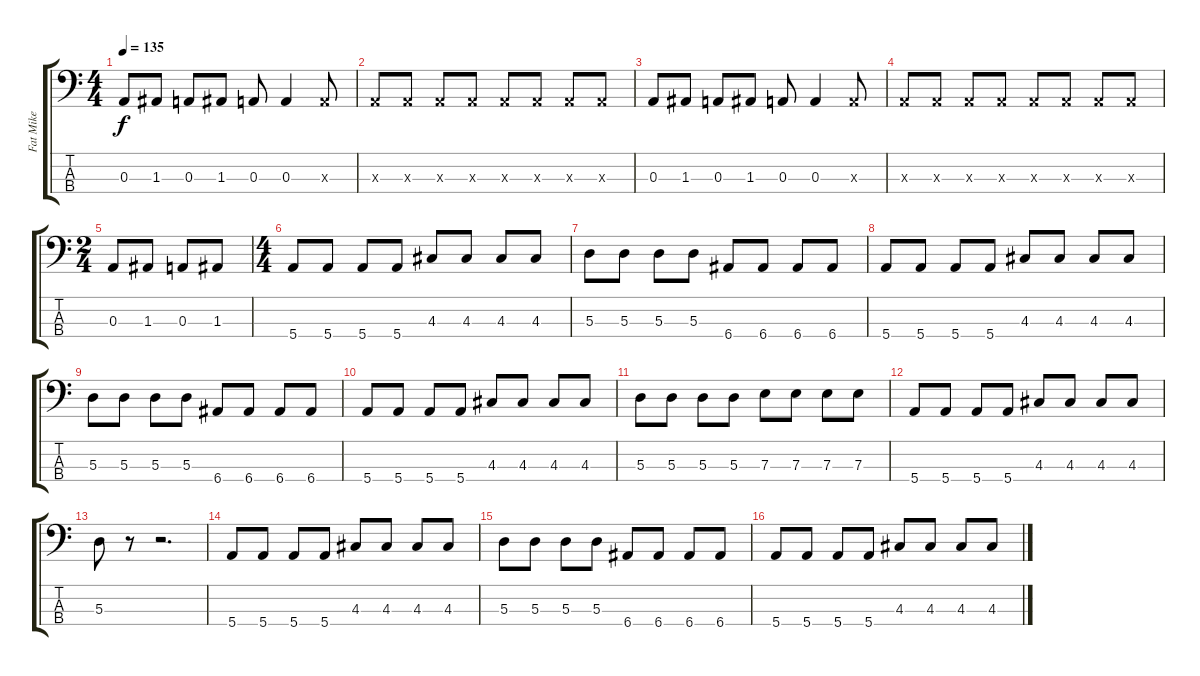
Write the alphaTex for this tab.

\track ("Fat Mike" "Fat Mike") {instrument electricbasspick}
\staff {score tabs}
\tuning (G2 D2 A1 E1) {hide}
\ts (4 4)
\tempo 135
\clef f4
\ks c
0.3.8{dy f} 1.3.8 0.3.8 1.3.8 0.3.8 0.3.4 0.3{x}.8 |
0.3{x}.8 0.3{x}.8 0.3{x}.8 0.3{x}.8 0.3{x}.8 0.3{x}.8 0.3{x}.8 0.3{x}.8 |
0.3.8 1.3.8 0.3.8 1.3.8 0.3.8 0.3.4 0.3{x}.8 |
0.3{x}.8 0.3{x}.8 0.3{x}.8 0.3{x}.8 0.3{x}.8 0.3{x}.8 0.3{x}.8 0.3{x}.8 |
\ts (2 4)
0.3.8 1.3.8 0.3.8 1.3.8 |
\ts (4 4)
5.4.8 5.4.8 5.4.8 5.4.8 4.3.8 4.3.8 4.3.8 4.3.8 |
5.3.8 5.3.8 5.3.8 5.3.8 6.4.8 6.4.8 6.4.8 6.4.8 |
5.4.8 5.4.8 5.4.8 5.4.8 4.3.8 4.3.8 4.3.8 4.3.8 |
5.3.8 5.3.8 5.3.8 5.3.8 6.4.8 6.4.8 6.4.8 6.4.8 |
5.4.8 5.4.8 5.4.8 5.4.8 4.3.8 4.3.8 4.3.8 4.3.8 |
5.3.8 5.3.8 5.3.8 5.3.8 7.3.8 7.3.8 7.3.8 7.3.8 |
5.4.8 5.4.8 5.4.8 5.4.8 4.3.8 4.3.8 4.3.8 4.3.8 |
5.3.8 r.8 r.2{d} |
5.4.8 5.4.8 5.4.8 5.4.8 4.3.8 4.3.8 4.3.8 4.3.8 |
5.3.8 5.3.8 5.3.8 5.3.8 6.4.8 6.4.8 6.4.8 6.4.8 |
5.4.8 5.4.8 5.4.8 5.4.8 4.3.8 4.3.8 4.3.8 4.3.8
